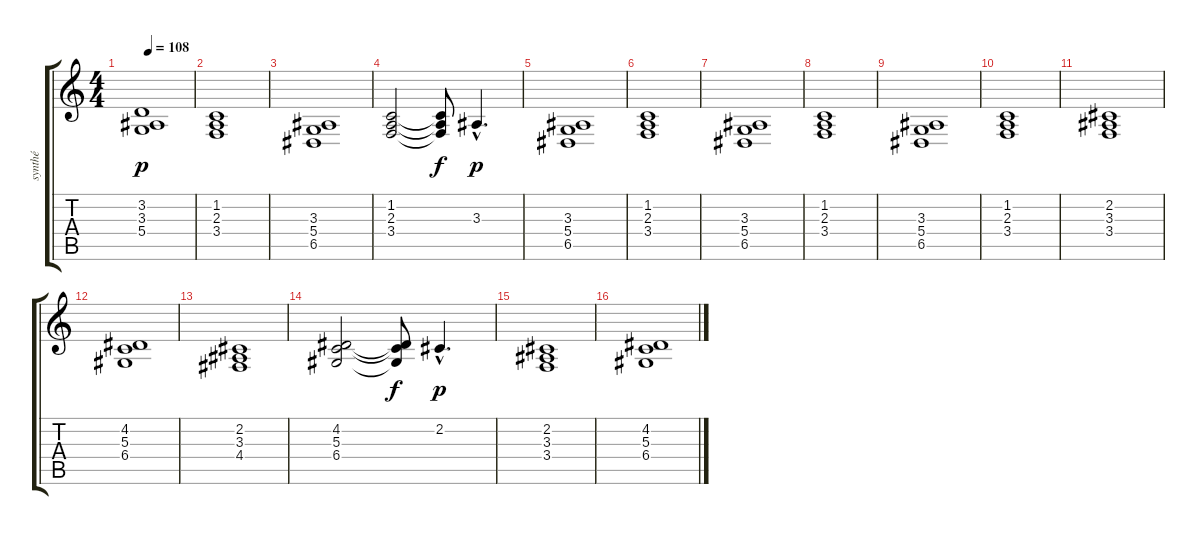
\track ("synthé" "synthé") {instrument synthstrings1}
\staff {score tabs}
\tuning (E4 B3 G3 D3 A2 E2) {hide}
\ts (4 4)
\tempo 108
\clef g2
\ks c
(3.2 3.3 5.4).1{dy p} |
(1.2 2.3 3.4).1 |
(3.3 5.4 6.5).1 |
(1.2 2.3 3.4).2 (1.2{t} 2.3{t} 3.4{t}).8{dy f} 3.3{hac}.4{d dy p} |
(3.3 5.4 6.5).1 |
(1.2 2.3 3.4).1 |
(3.3 5.4 6.5).1 |
(1.2 2.3 3.4).1 |
(3.3 5.4 6.5).1 |
(1.2 2.3 3.4).1 |
(2.2 3.3 3.4).1 |
(4.2 5.3 6.4).1 |
(2.2 3.3 4.4).1 |
(4.2 5.3 6.4).2 (4.2{t} 5.3{t} 6.4{t}).8{dy f} 2.2{hac}.4{d dy p} |
(2.2 3.3 3.4).1 |
(4.2 5.3 6.4).1
